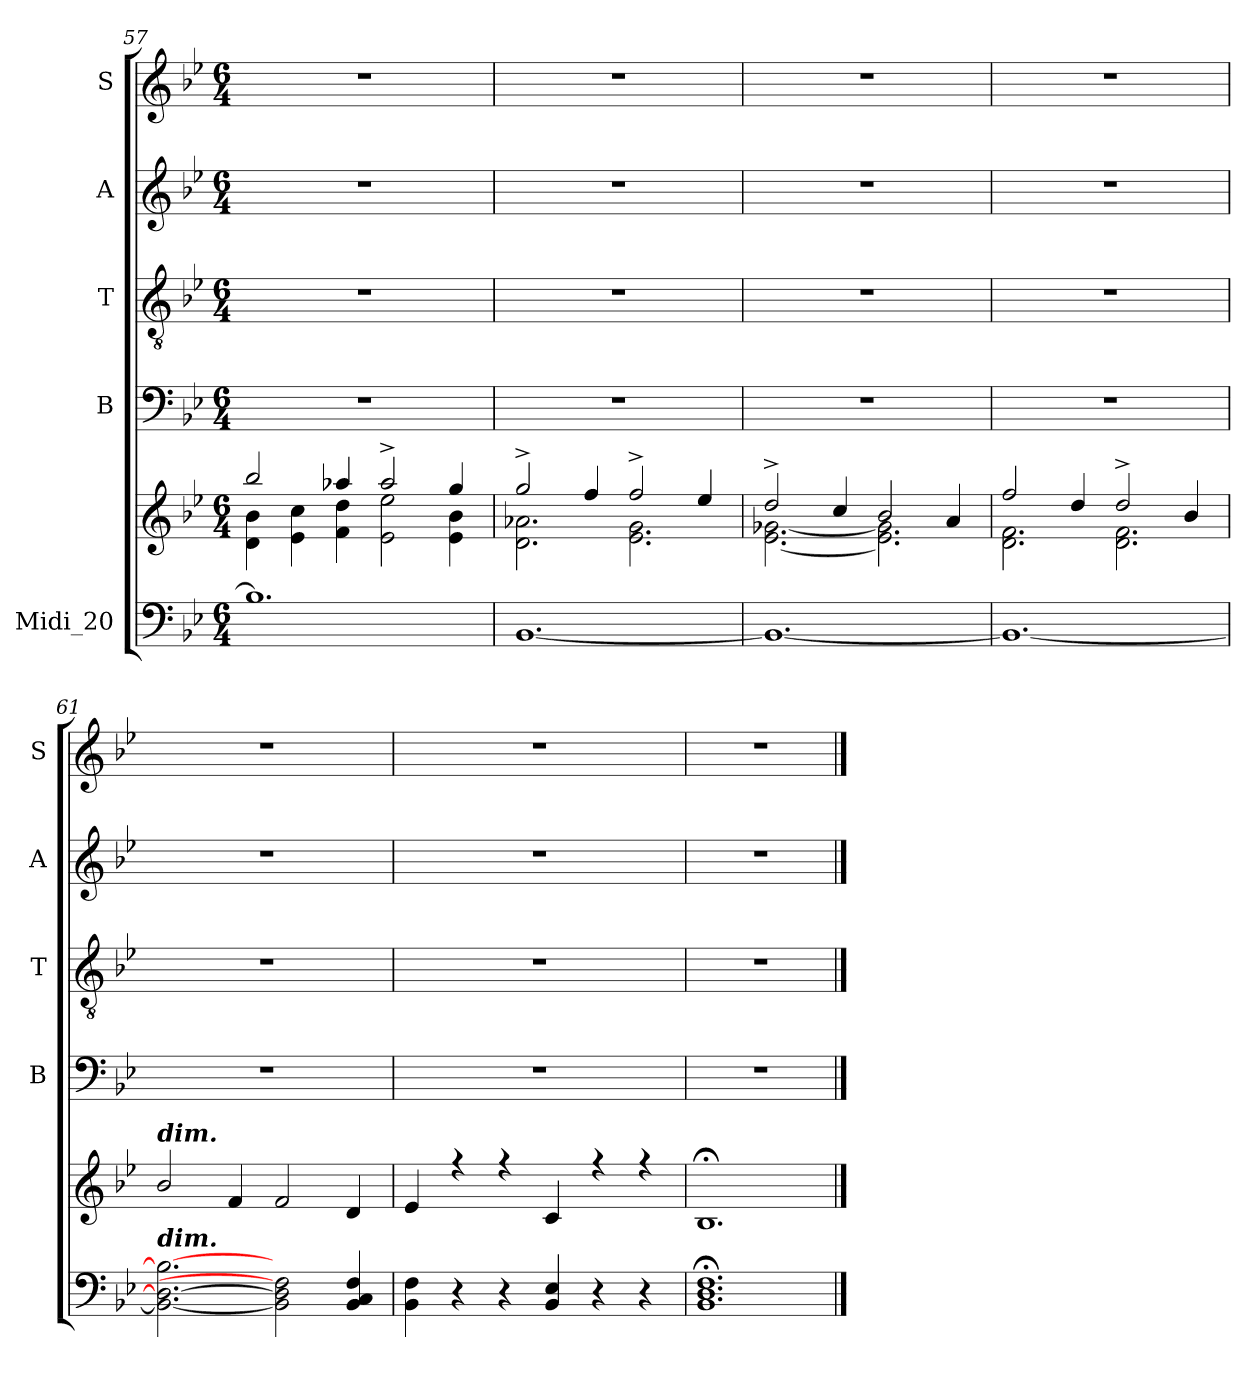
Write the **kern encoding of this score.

**kern	**kern	**kern	**kern	**kern	**kern
*part5	*part5	*part4	*part3	*part2	*part1
*staff6	*staff5	*staff4	*staff3	*staff2	*staff1
*I"Midi_20	*	*I"B	*I"T	*I"A	*I"S
*	*	*I'B	*I'T	*I'A	*I'S
*clefF4	*clefG2	*clefF4	*clefGv2	*clefG2	*clefG2
*k[b-e-]	*k[b-e-]	*k[b-e-]	*k[b-e-]	*k[b-e-]	*k[b-e-]
*B-:	*B-:	*B-:	*B-:	*B-:	*B-:
*M6/4	*M6/4	*M6/4	*M6/4	*M6/4	*M6/4
=57	=57	=57	=57	=57	=57
*	*^	*	*	*	*
!	!	!	!LO:N:vis=1	!LO:N:vis=1	!LO:N:vis=1	!LO:N:vis=1
1.B-]	2bb-/	4d\ 4b-\	1.r	1.r	1.r	1.r
.	.	4e-\ 4cc\	.	.	.	.
.	4aa-X/	4f\ 4dd\	.	.	.	.
.	2aa-^/	2e-\ 2ee-\	.	.	.	.
.	4gg/	4e-\ 4b-\	.	.	.	.
=58	=58	=58	=58	=58	=58	=58
!	!	!	!LO:N:vis=1	!LO:N:vis=1	!LO:N:vis=1	!LO:N:vis=1
[1.BB-	2gg^/	2.d\ 2.a-X\	1.r	1.r	1.r	1.r
.	4ff/	.	.	.	.	.
.	2ff^/	2.e-\ 2.g\	.	.	.	.
.	4ee-/	.	.	.	.	.
=59	=59	=59	=59	=59	=59	=59
!	!	!	!LO:N:vis=1	!LO:N:vis=1	!LO:N:vis=1	!LO:N:vis=1
1.BB-_	2dd^/	[2.e-\ [2.g-X\	1.r	1.r	1.r	1.r
.	4cc/	.	.	.	.	.
.	2b-/	2.e-\] 2.g-\]	.	.	.	.
.	4a/	.	.	.	.	.
=60	=60	=60	=60	=60	=60	=60
!	!	!	!LO:N:vis=1	!LO:N:vis=1	!LO:N:vis=1	!LO:N:vis=1
1.BB-_	2ff/	2.d\ 2.f\	1.r	1.r	1.r	1.r
.	4dd/	.	.	.	.	.
.	2dd^/	2.d\ 2.f\	.	.	.	.
.	4b-/	.	.	.	.	.
=61	=61	=61	=61	=61	=61	=61
!	!LO:TX:a:Bi:t=dim.	!	!	!	!	!
!LO:TX:a:Bi:t=dim.	!	!	!	!	!	!
!	!	!	!LO:N:vis=1	!LO:N:vis=1	!LO:N:vis=1	!LO:N:vis=1
2.BB-_ 2.D_ 2.B-_	2b-/	1.ryy	1.r	1.r	1.r	1.r
.	4f/	.	.	.	.	.
2BB-] 2D] 2F]	2f/	.	.	.	.	.
4BB- 4C 4F	4d/	.	.	.	.	.
=62	=62	=62	=62	=62	=62	=62
!	!	!	!LO:N:vis=1	!LO:N:vis=1	!LO:N:vis=1	!LO:N:vis=1
4BB- 4F	4e-/	1.ryy	1.r	1.r	1.r	1.r
4r	4r	.	.	.	.	.
4r	4r	.	.	.	.	.
4BB- 4E-	4c/	.	.	.	.	.
4r	4r	.	.	.	.	.
4r	4r	.	.	.	.	.
=63	=63	=63	=63	=63	=63	=63
!	!	!	!LO:N:vis=1	!LO:N:vis=1	!LO:N:vis=1	!LO:N:vis=1
1.BB-; 1.D; 1.F;	1.B-;</	1.ryy	1.r	1.r	1.r	1.r
*	*v	*v	*	*	*	*
==	==	==	==	==	==
*-	*-	*-	*-	*-	*-
